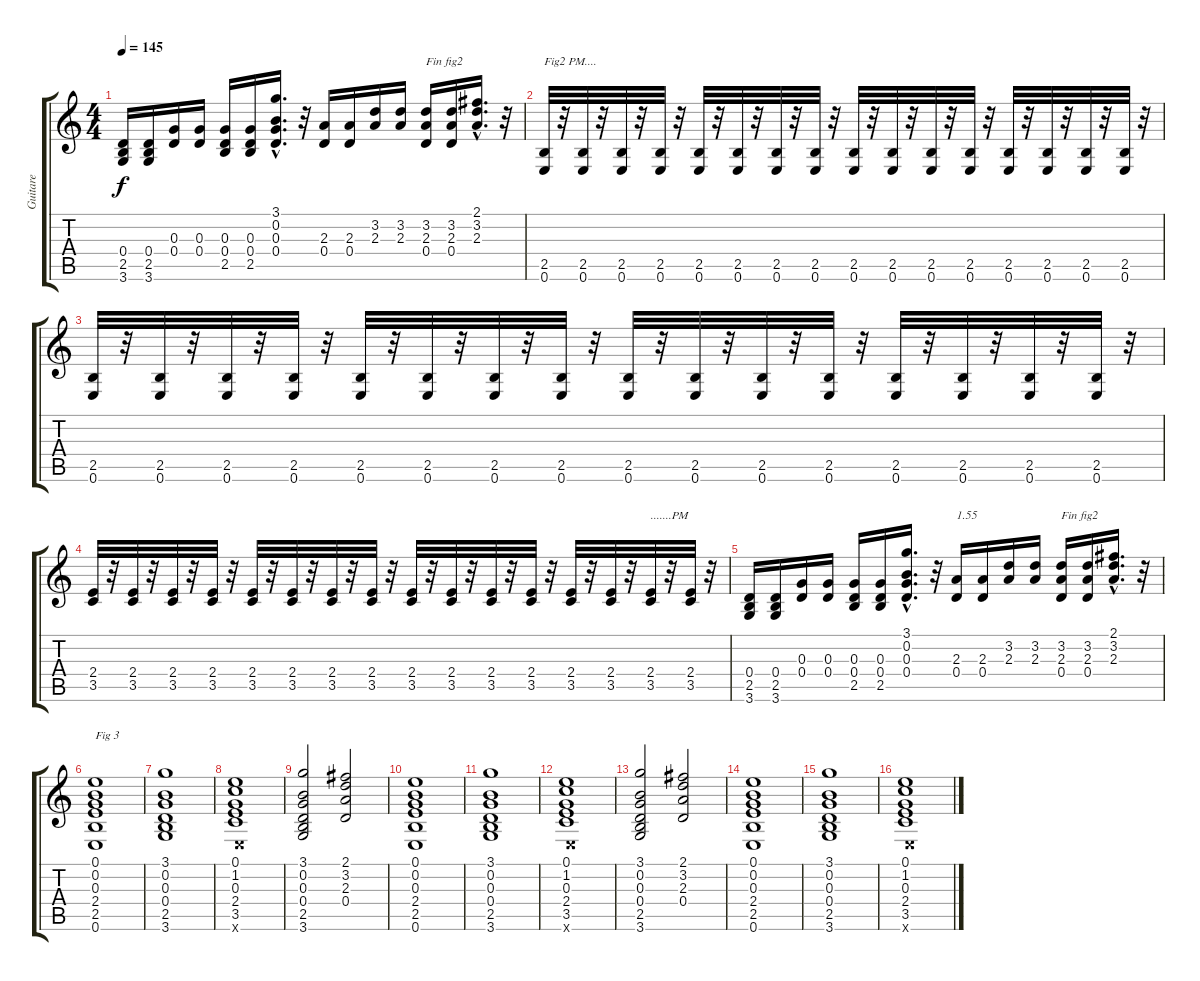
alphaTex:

\track ("Guitare" "Guitare") {instrument electricguitarclean}
\staff {score tabs}
\tuning (E4 B3 G3 D3 A2 E2) {hide}
\ts (4 4)
\tempo 145
\clef g2
\ks c
(0.4 2.5 3.6).16{dy f} (0.4 2.5 3.6).16 (0.3 0.4).16 (0.3 0.4).16 (0.3 0.4 2.5).16 (0.3 0.4 2.5).16 (3.1{hac} 0.2{hac} 0.3{hac} 0.4{hac}).16{d} r.32 (2.3 0.4).16 (2.3 0.4).16 (3.2 2.3).16 (3.2 2.3).16 (3.2 2.3 0.4).16{txt "Fin fig2"} (3.2 2.3 0.4).16 (2.1{hac} 3.2{hac} 2.3{hac}).16{d} r.32 |
(2.5 0.6).32{txt "Fig2 PM...."} r.32 (2.5 0.6).32 r.32 (2.5 0.6).32 r.32 (2.5 0.6).32 r.32 (2.5 0.6).32 r.32 (2.5 0.6).32 r.32 (2.5 0.6).32 r.32 (2.5 0.6).32 r.32 (2.5 0.6).32 r.32 (2.5 0.6).32 r.32 (2.5 0.6).32 r.32 (2.5 0.6).32 r.32 (2.5 0.6).32 r.32 (2.5 0.6).32 r.32 (2.5 0.6).32 r.32 (2.5 0.6).32 r.32 |
(2.5 0.6).32 r.32 (2.5 0.6).32 r.32 (2.5 0.6).32 r.32 (2.5 0.6).32 r.32 (2.5 0.6).32 r.32 (2.5 0.6).32 r.32 (2.5 0.6).32 r.32 (2.5 0.6).32 r.32 (2.5 0.6).32 r.32 (2.5 0.6).32 r.32 (2.5 0.6).32 r.32 (2.5 0.6).32 r.32 (2.5 0.6).32 r.32 (2.5 0.6).32 r.32 (2.5 0.6).32 r.32 (2.5 0.6).32 r.32 |
(2.4 3.5).32 r.32 (2.4 3.5).32 r.32 (2.4 3.5).32 r.32 (2.4 3.5).32 r.32 (2.4 3.5).32 r.32 (2.4 3.5).32 r.32 (2.4 3.5).32 r.32 (2.4 3.5).32 r.32 (2.4 3.5).32 r.32 (2.4 3.5).32 r.32 (2.4 3.5).32 r.32 (2.4 3.5).32 r.32 (2.4 3.5).32 r.32 (2.4 3.5).32 r.32 (2.4 3.5).32{txt ".......PM"} r.32 (2.4 3.5).32 r.32 |
(0.4 2.5 3.6).16 (0.4 2.5 3.6).16 (0.3 0.4).16 (0.3 0.4).16 (0.3 0.4 2.5).16 (0.3 0.4 2.5).16 (3.1{hac} 0.2{hac} 0.3{hac} 0.4{hac}).16{d} r.32 (2.3 0.4).16{txt "1.55"} (2.3 0.4).16 (3.2 2.3).16 (3.2 2.3).16 (3.2 2.3 0.4).16{txt "Fin fig2"} (3.2 2.3 0.4).16 (2.1{hac} 3.2{hac} 2.3{hac}).16{d} r.32 |
(0.1 0.2 0.3 2.4 2.5 0.6).1{txt "Fig 3"} |
(3.1 0.2 0.3 0.4 2.5 3.6).1 |
(0.1 1.2 0.3 2.4 3.5 0.6{x}).1 |
(3.1 0.2 0.3 0.4 2.5 3.6).2 (2.1 3.2 2.3 0.4).2 |
(0.1 0.2 0.3 2.4 2.5 0.6).1 |
(3.1 0.2 0.3 0.4 2.5 3.6).1 |
(0.1 1.2 0.3 2.4 3.5 0.6{x}).1 |
(3.1 0.2 0.3 0.4 2.5 3.6).2 (2.1 3.2 2.3 0.4).2 |
(0.1 0.2 0.3 2.4 2.5 0.6).1 |
(3.1 0.2 0.3 0.4 2.5 3.6).1 |
(0.1 1.2 0.3 2.4 3.5 0.6{x}).1
